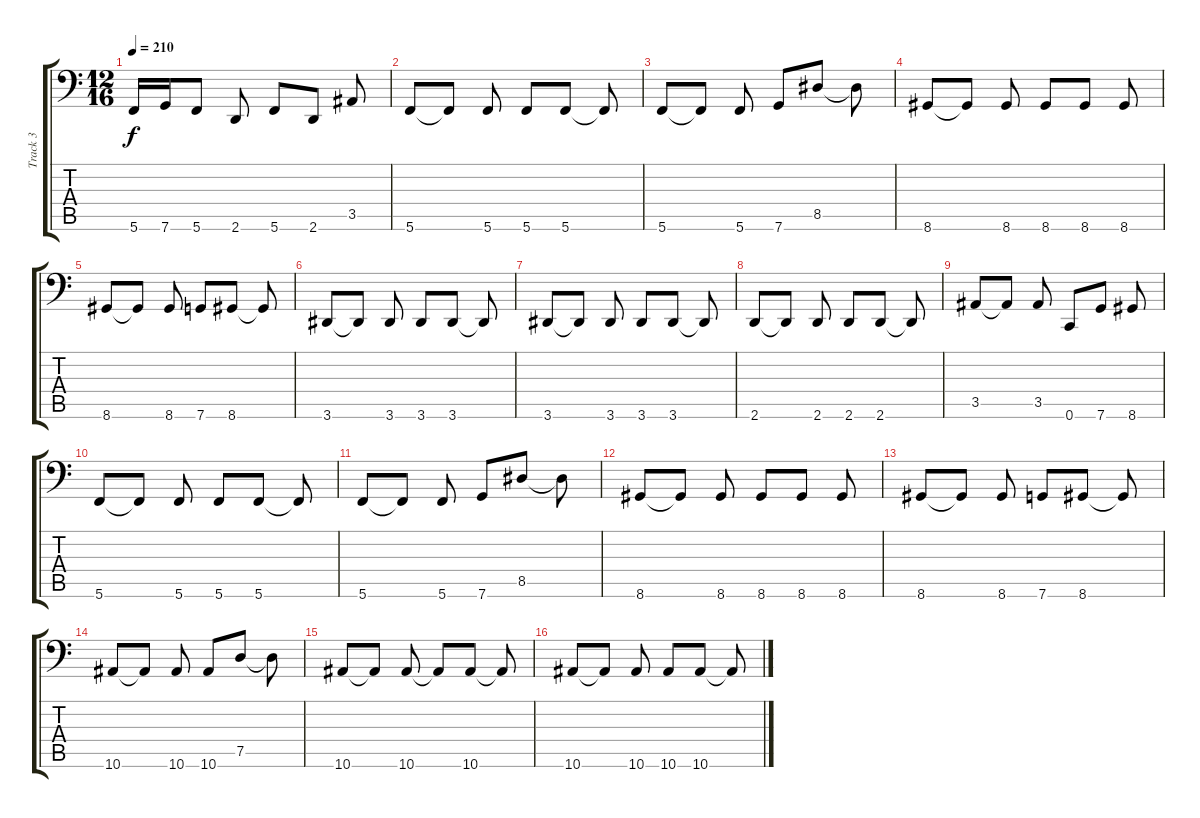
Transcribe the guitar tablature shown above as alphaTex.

\track ("Track 3" "Track 3") {instrument electricbassfinger}
\staff {score tabs}
\tuning (D3 A2 F2 C2 G1 C1) {hide}
\ts (12 16)
\tempo 210
\clef f4
\ks c
5.6.16{dy f} 7.6.16 5.6.8 2.6.8 5.6.8 2.6.8 3.5.8 |
5.6.8 5.6{t}.8 5.6.8 5.6.8 5.6.8 5.6{t}.8 |
5.6.8 5.6{t}.8 5.6.8 7.6.8 8.5.8 8.5{t}.8 |
8.6.8 8.6{t}.8 8.6.8 8.6.8 8.6.8 8.6.8 |
8.6.8 8.6{t}.8 8.6.8 7.6.8 8.6.8 8.6{t}.8 |
3.6.8 3.6{t}.8 3.6.8 3.6.8 3.6.8 3.6{t}.8 |
3.6.8 3.6{t}.8 3.6.8 3.6.8 3.6.8 3.6{t}.8 |
2.6.8 2.6{t}.8 2.6.8 2.6.8 2.6.8 2.6{t}.8 |
3.5.8 3.5{t}.8 3.5.8 0.6.8 7.6.8 8.6.8 |
5.6.8 5.6{t}.8 5.6.8 5.6.8 5.6.8 5.6{t}.8 |
5.6.8 5.6{t}.8 5.6.8 7.6.8 8.5.8 8.5{t}.8 |
8.6.8 8.6{t}.8 8.6.8 8.6.8 8.6.8 8.6.8 |
8.6.8 8.6{t}.8 8.6.8 7.6.8 8.6.8 8.6{t}.8 |
10.6.8 10.6{t}.8 10.6.8 10.6.8 7.5.8 7.5{t}.8 |
10.6.8 10.6{t}.8 10.6.8 10.6{t}.8 10.6.8 10.6{t}.8 |
10.6.8 10.6{t}.8 10.6.8 10.6.8 10.6.8 10.6{t}.8
